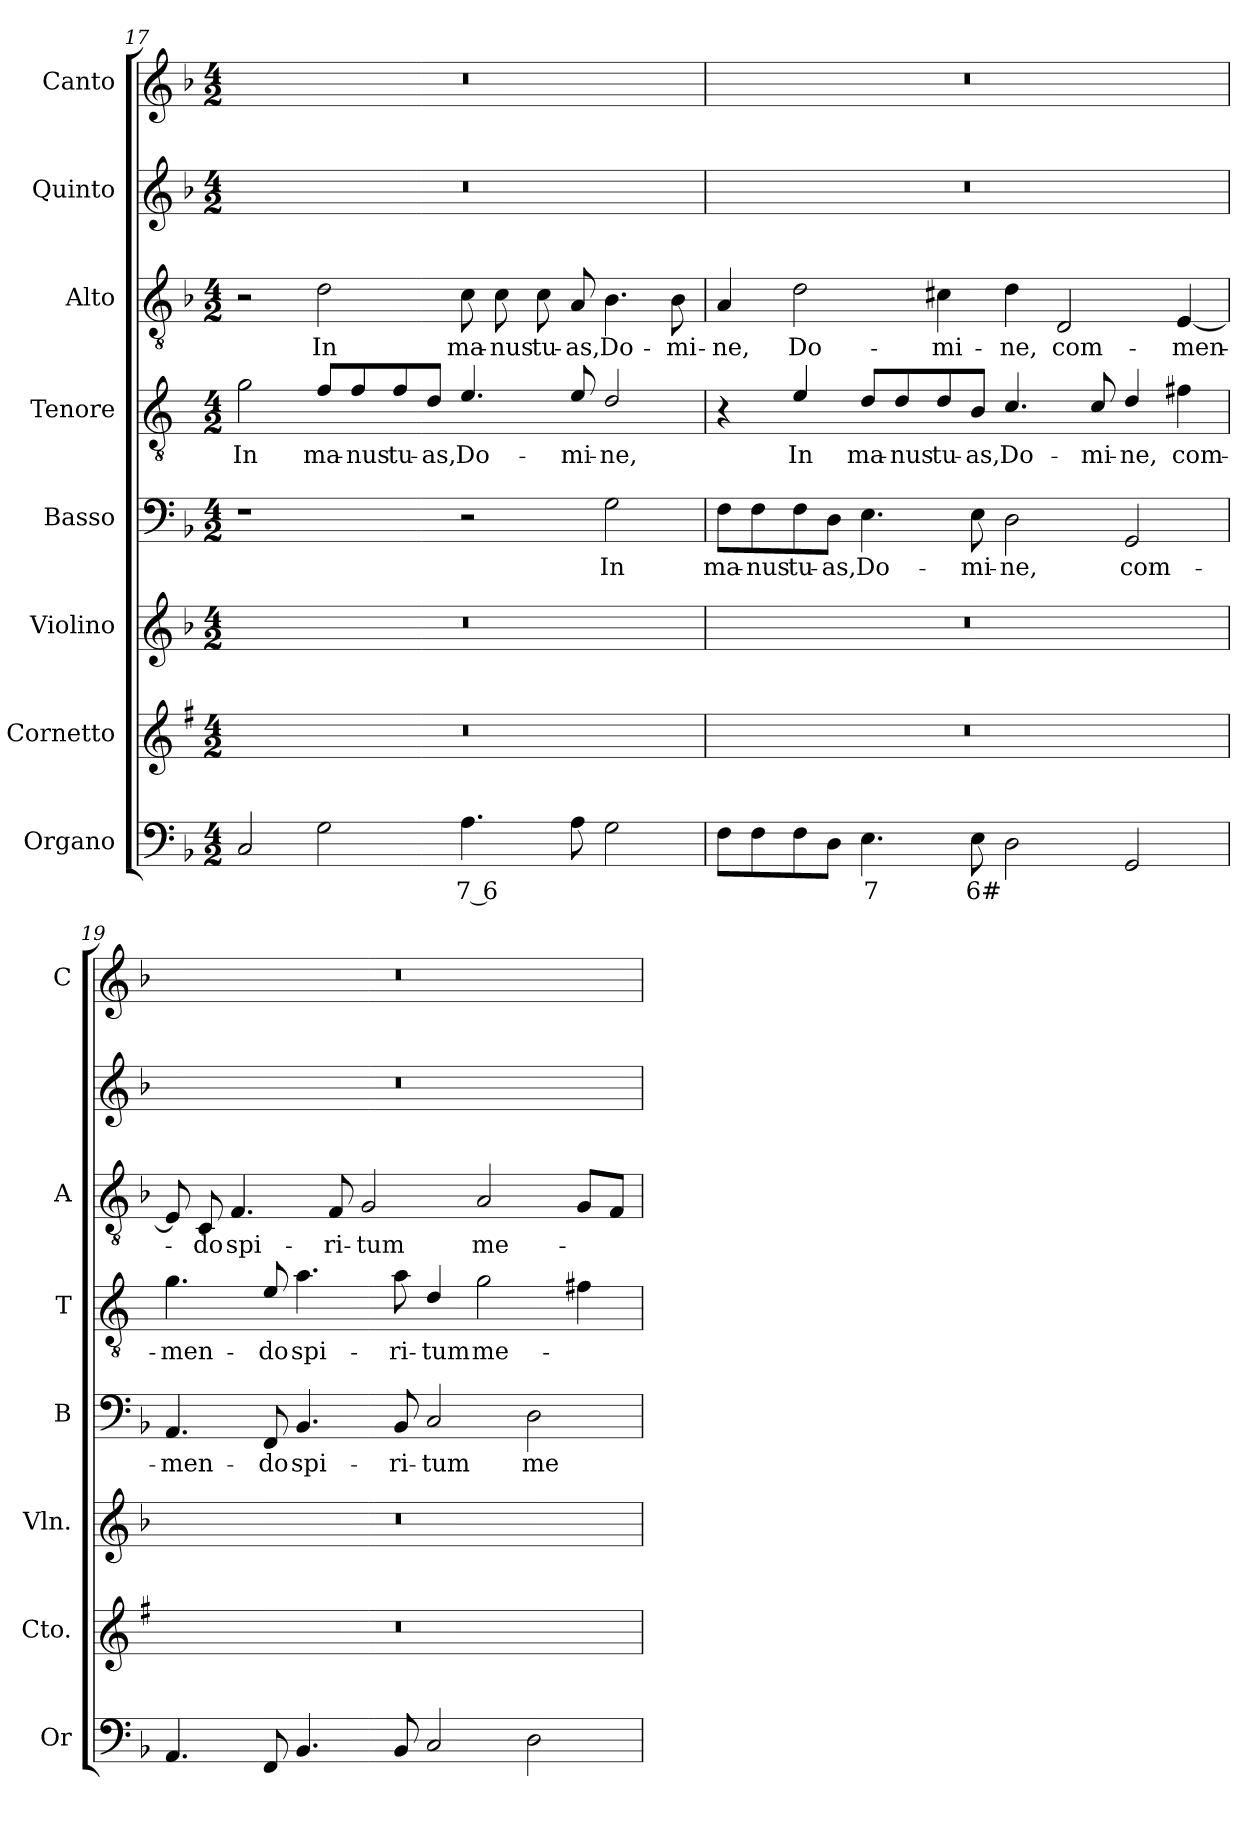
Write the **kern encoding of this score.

**kern	**text	**kern	**kern	**kern	**text	**kern	**text	**kern	**text	**kern	**kern
*part8	*part8	*part7	*part6	*part5	*part5	*part4	*part4	*part3	*part3	*part2	*part1
*staff8	*staff8	*staff7	*staff6	*staff5	*staff5	*staff4	*staff4	*staff3	*staff3	*staff2	*staff1
*I"Organo	*	*I"Cornetto	*I"Violino	*I"Basso	*	*I"Tenore	*	*I"Alto	*	*I"Quinto	*I"Canto
*I'Or	*	*I'Cto.	*I'Vln.	*I'B	*	*I'T	*	*I'A	*	*	*I'C
*clefF4	*	*clefG2	*clefG2	*clefF4	*	*clefGv2	*	*clefGv2	*	*clefG2	*clefG2
*	*	*ITrd1c2	*	*	*	*ITrd4c7	*	*	*	*	*
*k[b-]	*	*k[b-]	*k[b-]	*k[b-]	*	*k[b-]	*	*k[b-]	*	*k[b-]	*k[b-]
*F:	*	*F:	*F:	*F:	*	*F:	*	*F:	*	*F:	*F:
*M4/2	*	*M4/2	*M4/2	*M4/2	*	*M4/2	*	*M4/2	*	*M4/2	*M4/2
=17	=17	=17	=17	=17	=17	=17	=17	=17	=17	=17	=17
!	!	!	!	!	!	!	!LO:LY:b	!	!	!	!
2C/	.	0r	0r	1r	.	2c\	In	2r	.	0r	0r
!	!	!	!	!	!	!	!LO:LY:b	!	!LO:LY:b	!	!
2G\	.	.	.	.	.	8B-/L	ma-	2d\	In	.	.
!	!	!	!	!	!	!	!LO:LY:b	!	!	!	!
.	.	.	.	.	.	8B-/	-nus	.	.	.	.
!	!	!	!	!	!	!	!LO:LY:b	!	!	!	!
.	.	.	.	.	.	8B-/	tu-	.	.	.	.
!	!	!	!	!	!	!	!LO:LY:b	!	!	!	!
.	.	.	.	.	.	8G/J	-as,	.	.	.	.
!	!LO:LY:b	!	!	!	!	!	!LO:LY:b	!	!LO:LY:b	!	!
4.A\	7 6	.	.	2r	.	4.A/	Do-	8c\	ma-	.	.
!	!	!	!	!	!	!	!	!	!LO:LY:b	!	!
.	.	.	.	.	.	.	.	8c\	-nus	.	.
!	!	!	!	!	!	!	!	!	!LO:LY:b	!	!
.	.	.	.	.	.	.	.	8c\	tu-	.	.
!	!	!	!	!	!	!	!LO:LY:b	!	!LO:LY:b	!	!
8A\	.	.	.	.	.	8A/	-mi-	8A/	-as,	.	.
!	!	!	!	!	!LO:LY:b	!	!LO:LY:b	!	!LO:LY:b	!	!
2G\	.	.	.	2G\	In	2G/	-ne,	4.B-\	Do-	.	.
!	!	!	!	!	!	!	!	!	!LO:LY:b	!	!
.	.	.	.	.	.	.	.	8B-\	-mi-	.	.
=18	=18	=18	=18	=18	=18	=18	=18	=18	=18	=18	=18
!	!	!	!	!	!LO:LY:b	!	!	!	!LO:LY:b	!	!
8F\L	.	0r	0r	8F\L	ma-	4r	.	4A/	-ne,	0r	0r
!	!	!	!	!	!LO:LY:b	!	!	!	!	!	!
8F\	.	.	.	8F\	-nus	.	.	.	.	.	.
!	!	!	!	!	!LO:LY:b	!	!LO:LY:b	!	!LO:LY:b	!	!
8F\	.	.	.	8F\	tu-	4A/	In	2d\	Do-	.	.
!	!	!	!	!	!LO:LY:b	!	!	!	!	!	!
8D\J	.	.	.	8D\J	-as,	.	.	.	.	.	.
!	!LO:LY:b	!	!	!	!LO:LY:b	!	!LO:LY:b	!	!	!	!
4.E\	7	.	.	4.E\	Do-	8G/L	ma-	.	.	.	.
!	!	!	!	!	!	!	!LO:LY:b	!	!	!	!
.	.	.	.	.	.	8G/	-nus	.	.	.	.
!	!	!	!	!	!	!	!LO:LY:b	!	!LO:LY:b	!	!
.	.	.	.	.	.	8G/	tu-	4c#X\	-mi-	.	.
!	!LO:LY:b	!	!	!	!LO:LY:b	!	!LO:LY:b	!	!	!	!
8E\	6#	.	.	8E\	-mi-	8E/J	-as,	.	.	.	.
!	!	!	!	!	!LO:LY:b	!	!LO:LY:b	!	!LO:LY:b	!	!
2D\	.	.	.	2D\	-ne,	4.F/	Do-	4d\	-ne,	.	.
!	!	!	!	!	!	!	!	!	!LO:LY:b	!	!
.	.	.	.	.	.	.	.	2D/	com-	.	.
!	!	!	!	!	!	!	!LO:LY:b	!	!	!	!
.	.	.	.	.	.	8F/	-mi-	.	.	.	.
!	!	!	!	!	!LO:LY:b	!	!LO:LY:b	!	!	!	!
2GG/	.	.	.	2GG/	com-	4G/	-ne,	.	.	.	.
!	!	!	!	!	!	!	!LO:LY:b	!	!LO:LY:b	!	!
.	.	.	.	.	.	4Bn\	com-	[4E/	-men-	.	.
!!LO:LB:g=z
=19	=19	=19	=19	=19	=19	=19	=19	=19	=19	=19	=19
!	!	!	!	!	!LO:LY:b	!	!LO:LY:b	!	!	!	!
4.AA/	.	0r	0r	4.AA/	-men-	4.c\	-men-	8E/]	.	0r	0r
!	!	!	!	!	!	!	!	!	!LO:LY:b	!	!
.	.	.	.	.	.	.	.	8C/	-do	.	.
!	!	!	!	!	!	!	!	!	!LO:LY:b	!	!
.	.	.	.	.	.	.	.	4.F/	spi-	.	.
!	!	!	!	!	!LO:LY:b	!	!LO:LY:b	!	!	!	!
8FF/	.	.	.	8FF/	-do	8A/	-do	.	.	.	.
!	!	!	!	!	!LO:LY:b	!	!LO:LY:b	!	!	!	!
4.BB-/	.	.	.	4.BB-/	spi-	4.d\	spi-	.	.	.	.
!	!	!	!	!	!	!	!	!	!LO:LY:b	!	!
.	.	.	.	.	.	.	.	8F/	-ri-	.	.
!	!	!	!	!	!	!	!	!	!LO:LY:b	!	!
.	.	.	.	.	.	.	.	2G/	-tum	.	.
!	!	!	!	!	!LO:LY:b	!	!LO:LY:b	!	!	!	!
8BB-/	.	.	.	8BB-/	-ri-	8d\	-ri-	.	.	.	.
!	!	!	!	!	!LO:LY:b	!	!LO:LY:b	!	!	!	!
2C/	.	.	.	2C/	-tum	4G/	-tum	.	.	.	.
!	!	!	!	!	!	!	!LO:LY:b	!	!LO:LY:b	!	!
.	.	.	.	.	.	2c\	me-	2A/	me-	.	.
!	!	!	!	!	!LO:LY:b	!	!	!	!	!	!
2D\	.	.	.	2D\	me-	.	.	.	.	.	.
.	.	.	.	.	.	4Bn\	.	8G/L	.	.	.
.	.	.	.	.	.	.	.	8F/J	.	.	.
=	=	=	=	=	=	=	=	=	=	=	=
*-	*-	*-	*-	*-	*-	*-	*-	*-	*-	*-	*-
